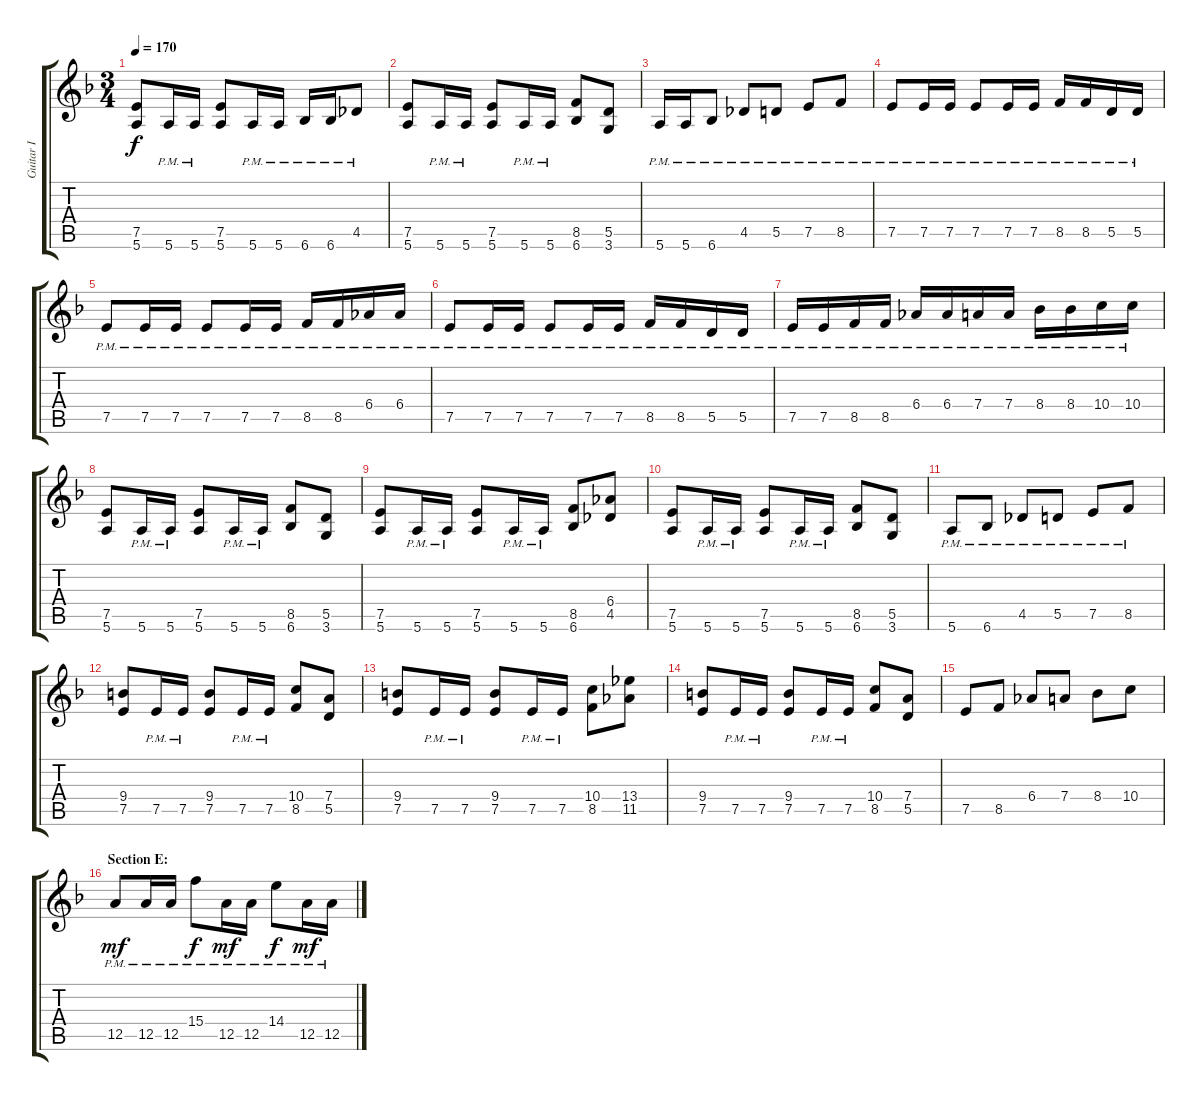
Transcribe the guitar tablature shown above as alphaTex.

\track ("Guitar I" "Guitar I") {instrument overdrivenguitar}
\staff {score tabs}
\tuning (E4 B3 G3 D3 A2 E2) {hide}
\ts (3 4)
\tempo 170
\clef g2
\ks f
(7.5 5.6).8{dy f} 5.6{pm}.16 5.6{pm}.16 (7.5 5.6).8 5.6{pm}.16 5.6{pm}.16 6.6{pm}.16 6.6{pm}.16 4.5{pm}.8 |
(7.5 5.6).8 5.6{pm}.16 5.6{pm}.16 (7.5 5.6).8 5.6{pm}.16 5.6{pm}.16 (8.5 6.6).8 (5.5 3.6).8 |
5.6{pm}.16 5.6{pm}.16 6.6{pm}.8 4.5{pm}.8 5.5{pm}.8 7.5{pm}.8 8.5{pm}.8 |
7.5{pm}.8 7.5{pm}.16 7.5{pm}.16 7.5{pm}.8 7.5{pm}.16 7.5{pm}.16 8.5{pm}.16 8.5{pm}.16 5.5{pm}.16 5.5{pm}.16 |
7.5{pm}.8 7.5{pm}.16 7.5{pm}.16 7.5{pm}.8 7.5{pm}.16 7.5{pm}.16 8.5{pm}.16 8.5{pm}.16 6.4{pm}.16 6.4{pm}.16 |
7.5{pm}.8 7.5{pm}.16 7.5{pm}.16 7.5{pm}.8 7.5{pm}.16 7.5{pm}.16 8.5{pm}.16 8.5{pm}.16 5.5{pm}.16 5.5{pm}.16 |
7.5{pm}.16 7.5{pm}.16 8.5{pm}.16 8.5{pm}.16 6.4{pm}.16 6.4{pm}.16 7.4{pm}.16 7.4{pm}.16 8.4{pm}.16 8.4{pm}.16 10.4{pm}.16 10.4{pm}.16 |
(7.5 5.6).8 5.6{pm}.16 5.6{pm}.16 (7.5 5.6).8 5.6{pm}.16 5.6{pm}.16 (8.5 6.6).8 (5.5 3.6).8 |
(7.5 5.6).8 5.6{pm}.16 5.6{pm}.16 (7.5 5.6).8 5.6{pm}.16 5.6{pm}.16 (8.5 6.6).8 (6.4 4.5).8 |
(7.5 5.6).8 5.6{pm}.16 5.6{pm}.16 (7.5 5.6).8 5.6{pm}.16 5.6{pm}.16 (8.5 6.6).8 (5.5 3.6).8 |
5.6{pm}.8 6.6{pm}.8 4.5{pm}.8 5.5{pm}.8 7.5{pm}.8 8.5{pm}.8 |
(9.4 7.5).8 7.5{pm}.16 7.5{pm}.16 (9.4 7.5).8 7.5{pm}.16 7.5{pm}.16 (10.4 8.5).8 (7.4 5.5).8 |
(9.4 7.5).8 7.5{pm}.16 7.5{pm}.16 (9.4 7.5).8 7.5{pm}.16 7.5{pm}.16 (10.4 8.5).8 (13.4 11.5).8 |
(9.4 7.5).8 7.5{pm}.16 7.5{pm}.16 (9.4 7.5).8 7.5{pm}.16 7.5{pm}.16 (10.4 8.5).8 (7.4 5.5).8 |
7.5.8 8.5.8 6.4.8 7.4.8 8.4.8 10.4.8 |
\section ("" "Section E:")
12.5{pm}.8{dy mf volume 15 instrument overdrivenguitar} 12.5{pm}.16 12.5{pm}.16 15.4{pm}.8{dy f} 12.5{pm}.16{dy mf} 12.5{pm}.16 14.4{pm}.8{dy f} 12.5{pm}.16{dy mf} 12.5{pm}.16
